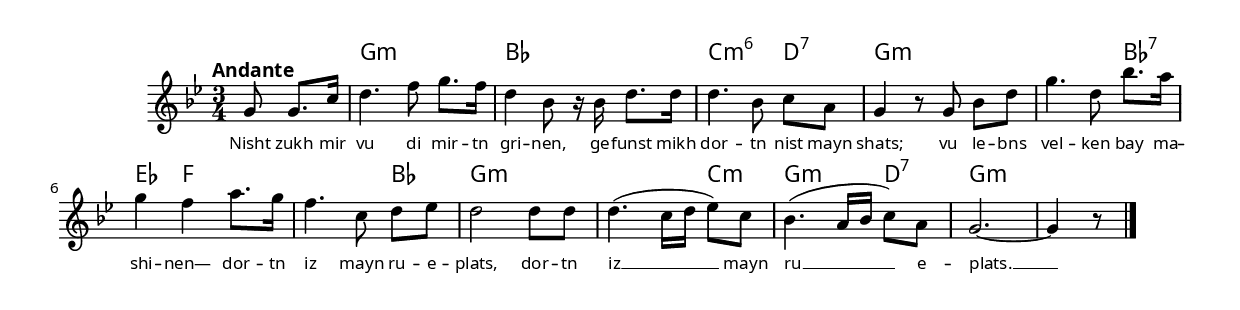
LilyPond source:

\version "2.18.2"
\language "english"
\include "../../../../templates/preamble.ly"

\score {
  <<
    \new ChordNames = "mainChords" {
      \chordmode { 
        s4. |
        g2.:m |
        bf |
        c2:m6 d4:7 |
        g2.:m |
        g2:m bf4:7 |
        ef4: f2: |
        f2: bf4: |
        g2.:m |
        g2:m c4:m |
        g2:m d4:7 |
        g2.:m | g:m
      }
    }
    \new Staff = "main" {
      \clef treble
      \key g \minor
      \time 3/4
      \tempo Andante
      \new Voice = "melody" {
        \relative d'{ 
          \partial 4. { g8 g8. c16 }
          d4. f8 g8. f16 |
          d4 bf8 r16 bf d8. d16 |
          d4. bf8 c a |
          g4 r8 g bf d |
          g4. d8 bf'8. a16 |
          g4 f a8. g16 |
          f4. c8 d ef |
          d2 d8 d |
          d4.( c16 d ef8) c |
          bf4.( a16 bf c8) a |
          g2.~ |
          \end 3/8 { g4 r8 } |
          \bar "|."
        }
      }
    }
    
    \new Lyrics \lyricsto "melody" {
      Nisht zukh mir vu di mir -- tn gri -- nen,
      ge -- funst mikh dor -- tn nist mayn  shats;
      vu le -- bns vel -- ken bay ma -- shi -- nen—
      dor -- tn iz mayn ru -- e -- plats,
      dor -- tn iz __ mayn ru __ e -- plats. __
    }
  >>
}
